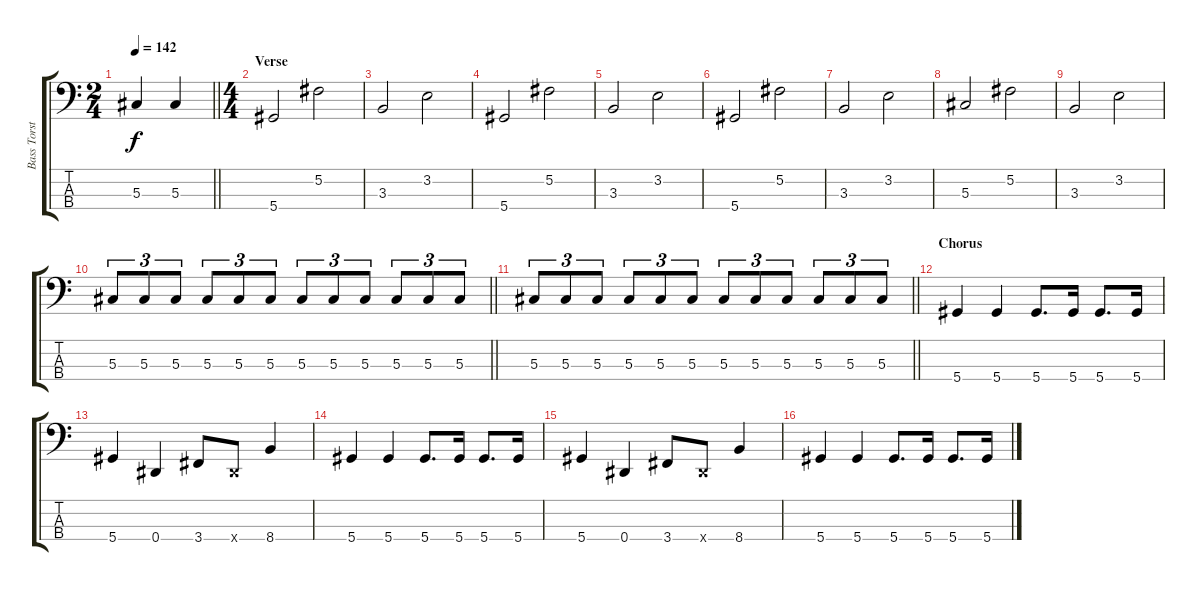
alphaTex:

\track ("Bass Torsten Scholz" "Bass Torst") {instrument electricbasspick}
\staff {score tabs}
\tuning (Gb2 Db2 Ab1 Eb1) {hide}
\ts (2 4)
\tempo 142
\clef f4
\barLineRight lightlight
\ks c
5.3.4{dy f} 5.3.4 |
\ts (4 4)
\section ("" "Verse")
5.4.2 5.2.2 |
3.3.2 3.2.2 |
5.4.2 5.2.2 |
3.3.2 3.2.2 |
5.4.2 5.2.2 |
3.3.2 3.2.2 |
5.3.2 5.2.2 |
3.3.2 3.2.2 |
\barLineRight lightlight
5.3.8{tu (3 2)} 5.3.8{tu (3 2)} 5.3.8{tu (3 2)} 5.3.8{tu (3 2)} 5.3.8{tu (3 2)} 5.3.8{tu (3 2)} 5.3.8{tu (3 2)} 5.3.8{tu (3 2)} 5.3.8{tu (3 2)} 5.3.8{tu (3 2)} 5.3.8{tu (3 2)} 5.3.8{tu (3 2)} |
\barLineRight lightlight
5.3.8{tu (3 2)} 5.3.8{tu (3 2)} 5.3.8{tu (3 2)} 5.3.8{tu (3 2)} 5.3.8{tu (3 2)} 5.3.8{tu (3 2)} 5.3.8{tu (3 2)} 5.3.8{tu (3 2)} 5.3.8{tu (3 2)} 5.3.8{tu (3 2)} 5.3.8{tu (3 2)} 5.3.8{tu (3 2)} |
\section ("" "Chorus")
5.4.4 5.4.4 5.4.8{d} 5.4.16 5.4.8{d} 5.4.16 |
5.4.4 0.4.4 3.4.8 0.4{x}.8 8.4.4 |
5.4.4 5.4.4 5.4.8{d} 5.4.16 5.4.8{d} 5.4.16 |
5.4.4 0.4.4 3.4.8 0.4{x}.8 8.4.4 |
5.4.4 5.4.4 5.4.8{d} 5.4.16 5.4.8{d} 5.4.16
